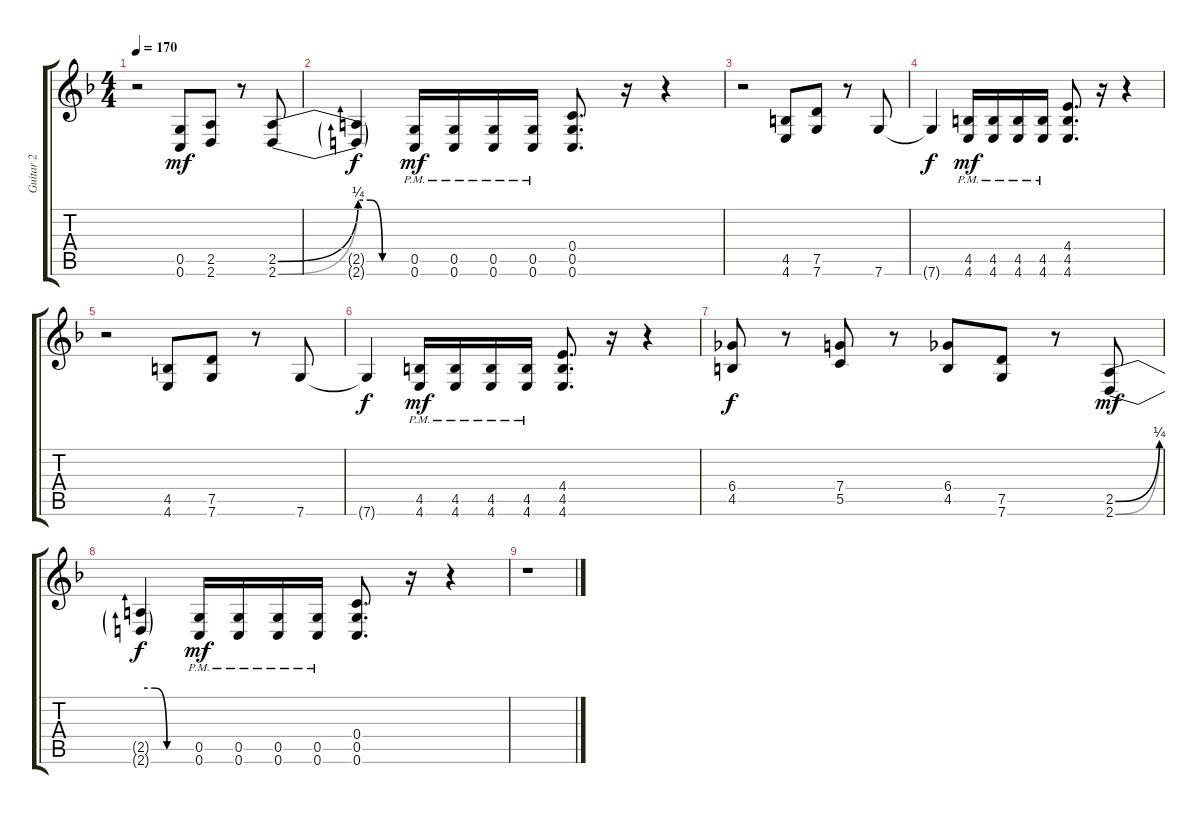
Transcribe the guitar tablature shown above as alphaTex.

\track ("Guitar 2" "Guitar 2") {instrument distortionguitar}
\staff {score tabs}
\tuning (D4 A3 F3 C3 G2 C2) {hide}
\ts (4 4)
\tempo 170
\clef g2
\ks f
r.2{dy mf} (0.5 0.6).8 (2.5 2.6).8 r.8 (2.5{be (bend 0 0 60 1)} 2.6{be (bend 0 0 60 1)}).8 |
(2.5{be (custom 0 1 15 1 30 0 60 0) t} 2.6{be (custom 0 1 15 1 30 0 60 0) t}).4{dy f} (0.5{pm} 0.6{pm}).16{dy mf} (0.5{pm} 0.6{pm}).16 (0.5{pm} 0.6{pm}).16 (0.5{pm} 0.6{pm}).16 (0.4 0.5 0.6).8{d} r.16 r.4 |
r.2 (4.5 4.6).8 (7.5 7.6).8 r.8 7.6.8 |
7.6{t}.4{dy f} (4.5{pm} 4.6{pm}).16{dy mf} (4.5{pm} 4.6{pm}).16 (4.5{pm} 4.6{pm}).16 (4.5{pm} 4.6{pm}).16 (4.4 4.5 4.6).8{d} r.16 r.4 |
r.2 (4.5 4.6).8 (7.5 7.6).8 r.8 7.6.8 |
7.6{t}.4{dy f} (4.5{pm} 4.6{pm}).16{dy mf} (4.5{pm} 4.6{pm}).16 (4.5{pm} 4.6{pm}).16 (4.5{pm} 4.6{pm}).16 (4.4 4.5 4.6).8{d} r.16 r.4 |
(6.4 4.5).8{dy f} r.8 (7.4 5.5).8 r.8 (6.4 4.5).8 (7.5 7.6).8 r.8 (2.5{be (bend 0 0 60 1)} 2.6{be (bend 0 0 60 1)}).8{dy mf} |
(2.5{be (custom 0 1 15 1 30 0 60 0) t} 2.6{be (custom 0 1 15 1 30 0 60 0) t}).4{dy f} (0.5{pm} 0.6{pm}).16{dy mf} (0.5{pm} 0.6{pm}).16 (0.5{pm} 0.6{pm}).16 (0.5{pm} 0.6{pm}).16 (0.4 0.5 0.6).8{d} r.16 r.4 |
r.1
